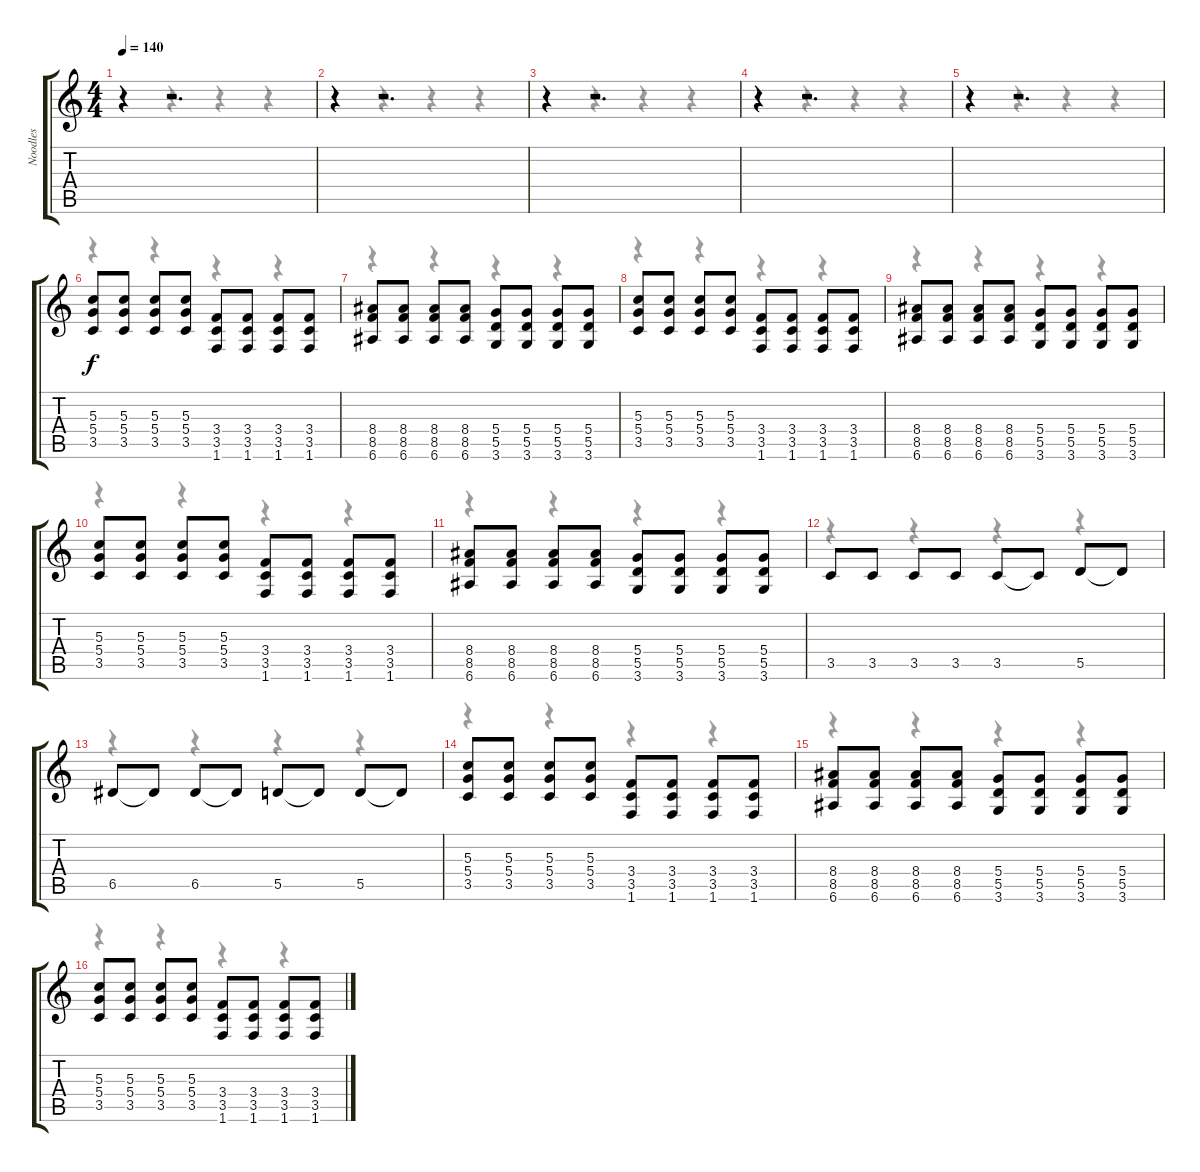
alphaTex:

\track ("Noodles" "Noodles") {instrument overdrivenguitar}
\staff {score tabs}
\tuning (E4 B3 G3 D3 A2 E2) {hide}
\voice
\ts (4 4)
\tempo 140
\clef g2
\ks c
r.4{dy f} r.2{d} |
r.4 r.2{d} |
r.4 r.2{d} |
r.4 r.2{d} |
r.4 r.2{d} |
(5.3 5.4 3.5).8 (5.3 5.4 3.5).8 (5.3 5.4 3.5).8 (5.3 5.4 3.5).8 (3.4 3.5 1.6).8 (3.4 3.5 1.6).8 (3.4 3.5 1.6).8 (3.4 3.5 1.6).8 |
(8.4 8.5 6.6).8 (8.4 8.5 6.6).8 (8.4 8.5 6.6).8 (8.4 8.5 6.6).8 (5.4 5.5 3.6).8 (5.4 5.5 3.6).8 (5.4 5.5 3.6).8 (5.4 5.5 3.6).8 |
(5.3 5.4 3.5).8 (5.3 5.4 3.5).8 (5.3 5.4 3.5).8 (5.3 5.4 3.5).8 (3.4 3.5 1.6).8 (3.4 3.5 1.6).8 (3.4 3.5 1.6).8 (3.4 3.5 1.6).8 |
(8.4 8.5 6.6).8 (8.4 8.5 6.6).8 (8.4 8.5 6.6).8 (8.4 8.5 6.6).8 (5.4 5.5 3.6).8 (5.4 5.5 3.6).8 (5.4 5.5 3.6).8 (5.4 5.5 3.6).8 |
(5.3 5.4 3.5).8 (5.3 5.4 3.5).8 (5.3 5.4 3.5).8 (5.3 5.4 3.5).8 (3.4 3.5 1.6).8 (3.4 3.5 1.6).8 (3.4 3.5 1.6).8 (3.4 3.5 1.6).8 |
(8.4 8.5 6.6).8 (8.4 8.5 6.6).8 (8.4 8.5 6.6).8 (8.4 8.5 6.6).8 (5.4 5.5 3.6).8 (5.4 5.5 3.6).8 (5.4 5.5 3.6).8 (5.4 5.5 3.6).8 |
3.5.8 3.5.8 3.5.8 3.5.8 3.5.8 3.5{t}.8 5.5.8 5.5{t}.8 |
6.5.8 6.5{t}.8 6.5.8 6.5{t}.8 5.5.8 5.5{t}.8 5.5.8 5.5{t}.8 |
(5.3 5.4 3.5).8 (5.3 5.4 3.5).8 (5.3 5.4 3.5).8 (5.3 5.4 3.5).8 (3.4 3.5 1.6).8 (3.4 3.5 1.6).8 (3.4 3.5 1.6).8 (3.4 3.5 1.6).8 |
(8.4 8.5 6.6).8 (8.4 8.5 6.6).8 (8.4 8.5 6.6).8 (8.4 8.5 6.6).8 (5.4 5.5 3.6).8 (5.4 5.5 3.6).8 (5.4 5.5 3.6).8 (5.4 5.5 3.6).8 |
(5.3 5.4 3.5).8 (5.3 5.4 3.5).8 (5.3 5.4 3.5).8 (5.3 5.4 3.5).8 (3.4 3.5 1.6).8 (3.4 3.5 1.6).8 (3.4 3.5 1.6).8 (3.4 3.5 1.6).8
\voice
\clef g2
\ottava regular
\simile none
\ks c
r.4{dy f} r.4 r.4 r.4 |
r.4 r.4 r.4 r.4 |
r.4 r.4 r.4 r.4 |
r.4 r.4 r.4 r.4 |
r.4 r.4 r.4 r.4 |
r.4 r.4 r.4 r.4 |
r.4 r.4 r.4 r.4 |
r.4 r.4 r.4 r.4 |
r.4 r.4 r.4 r.4 |
r.4 r.4 r.4 r.4 |
r.4 r.4 r.4 r.4 |
r.4 r.4 r.4 r.4 |
r.4 r.4 r.4 r.4 |
r.4 r.4 r.4 r.4 |
r.4 r.4 r.4 r.4 |
r.4 r.4 r.4 r.4
